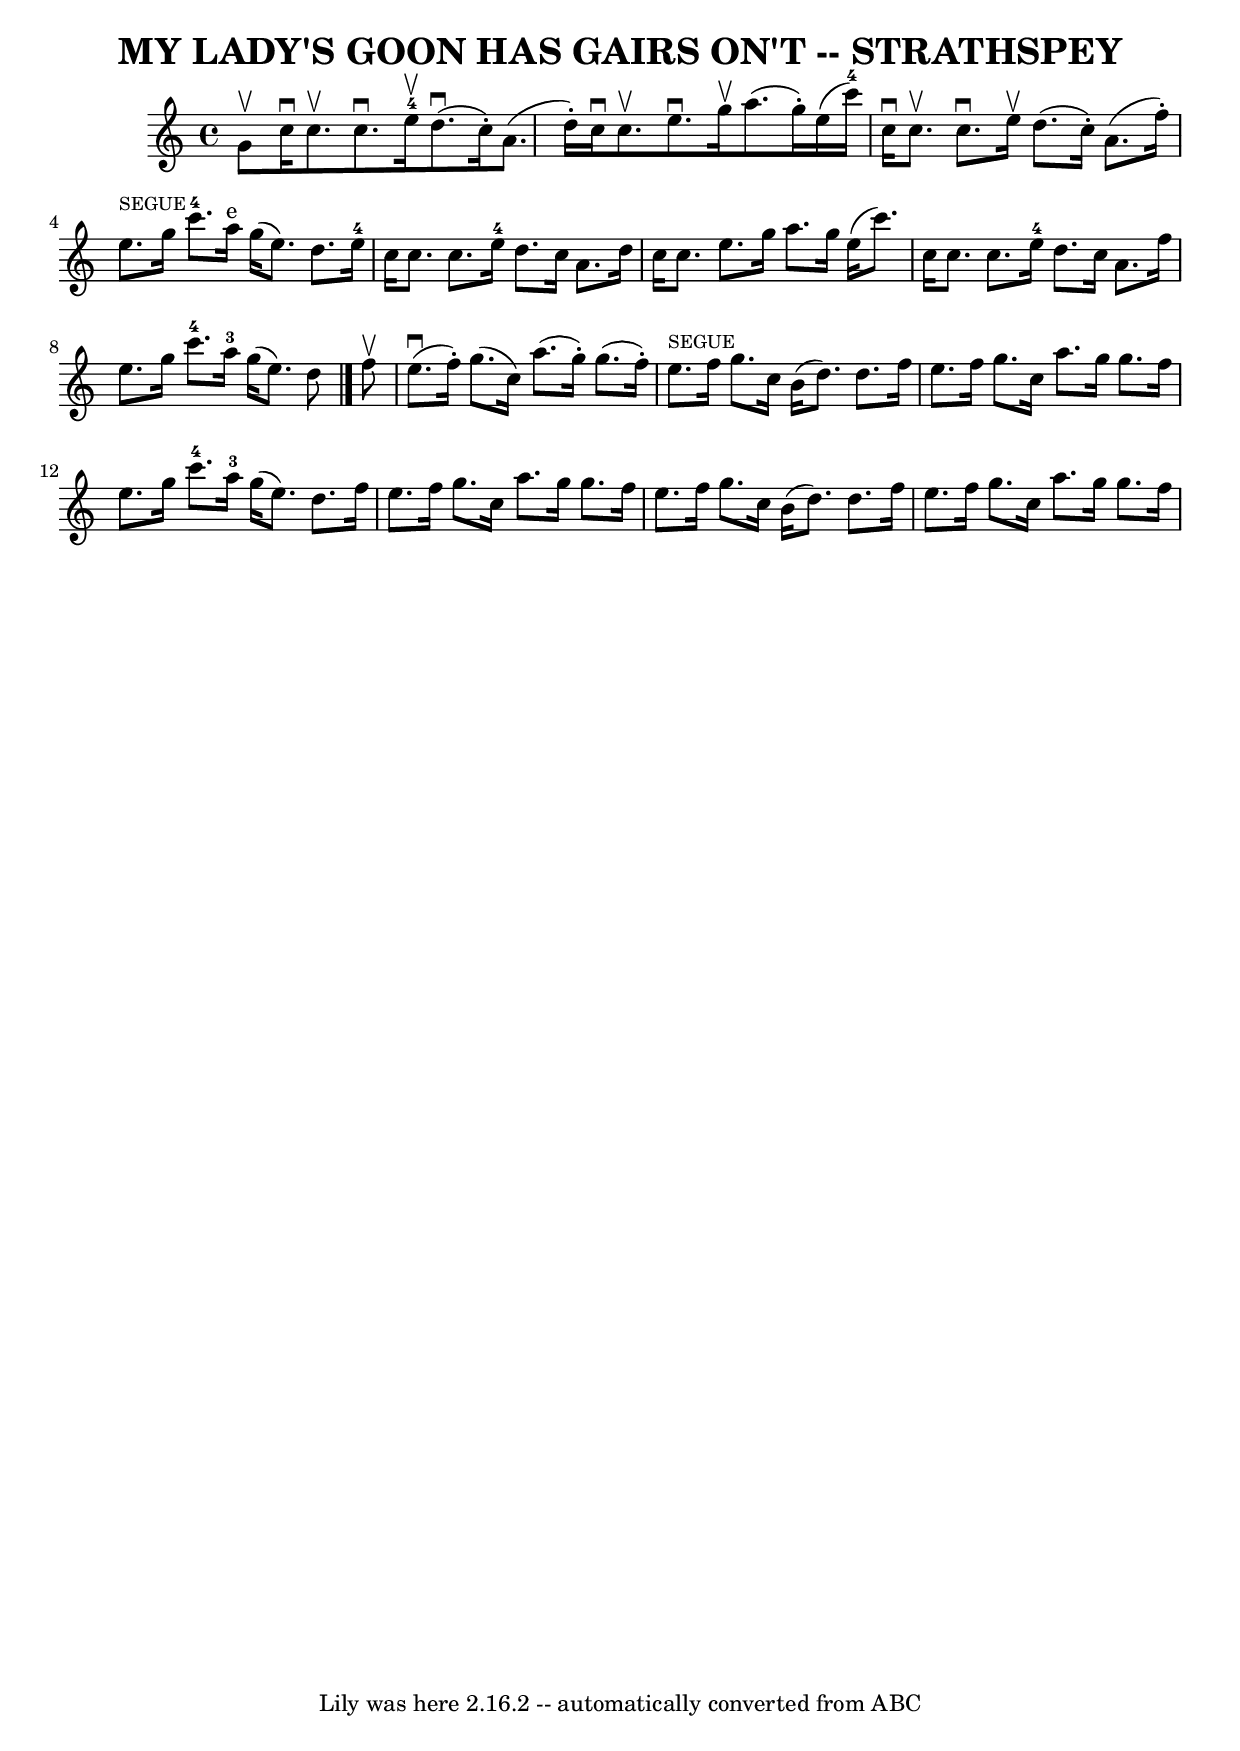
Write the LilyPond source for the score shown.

\version "2.7.40"
\include "Mammoth.ily"
\header {
	%% book = "Ryan's Mammoth Collection of Fiddle Tunes"
	crossRefNumber = "1"
	footnotes = ""
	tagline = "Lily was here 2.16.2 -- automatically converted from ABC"
	title = "MY LADY'S GOON HAS GAIRS ON'T -- STRATHSPEY"
}
voicedefault =  {
\set Score.defaultBarType = "empty"

 \override Staff.TimeSignature #'style = #'C
 \time 4/4 % %slurgraces 1
 \key c \major g'8^\upbow   |
 c''16^\downbow c''8.^\upbow   
c''8.^\downbow e''16-4^\upbow d''8. (^\downbow c''16 -.) a'8. 
(d''16 -.)   |
 c''16^\downbow c''8.^\upbow e''8.^\downbow  
 g''16^\upbow a''8. (g''16 -.) e''16 (c'''16-4)   |
    
 c''16^\downbow c''8.^\upbow c''8.^\downbow e''16^\upbow d''8. (
c''16 -.) a'8. (f''16 -.)   |
 e''8.^\segue g''16    
c'''8.-4 a''16^"e" g''16 (e''8.) d''8. e''16-4   |
 
 c''16 c''8. c''8. e''16-4 d''8. c''16 a'8. d''16    
|
 c''16 c''8. e''8. g''16 a''8. g''16 e''16 (
c'''8.)   |
 c''16 c''8. c''8. e''16-4 d''8.    
c''16 a'8. f''16    |
 e''8. g''16 c'''8.-4 a''16-3 
 g''16 (e''8.) d''8    \bar "|." f''8^\upbow   |
       
e''8. (^\downbow f''16 -.) g''8. (c''16) a''8. (g''16 -.)   
g''8. (f''16 -.)   |
 e''8.^\segue f''16 g''8. c''16   
 b'16 (d''8.) d''8. f''16    |
 e''8. f''16 g''8.    
c''16 a''8. g''16 g''8. f''16    |
 e''8. g''16    
c'''8.-4 a''16-3 g''16 (e''8.) d''8. f''16    |
     
e''8. f''16 g''8. c''16 a''8. g''16 g''8. f''16    
|
 e''8. f''16 g''8. c''16 b'16 (d''8.) d''8.    
f''16    |
 e''8. f''16 g''8. c''16 a''8. g''16    
g''8. f''16    
}

\score{
    <<

	\context Staff="default"
	{
	    \voicedefault 
	}

    >>
	\layout {
	}
	\midi {}
}
